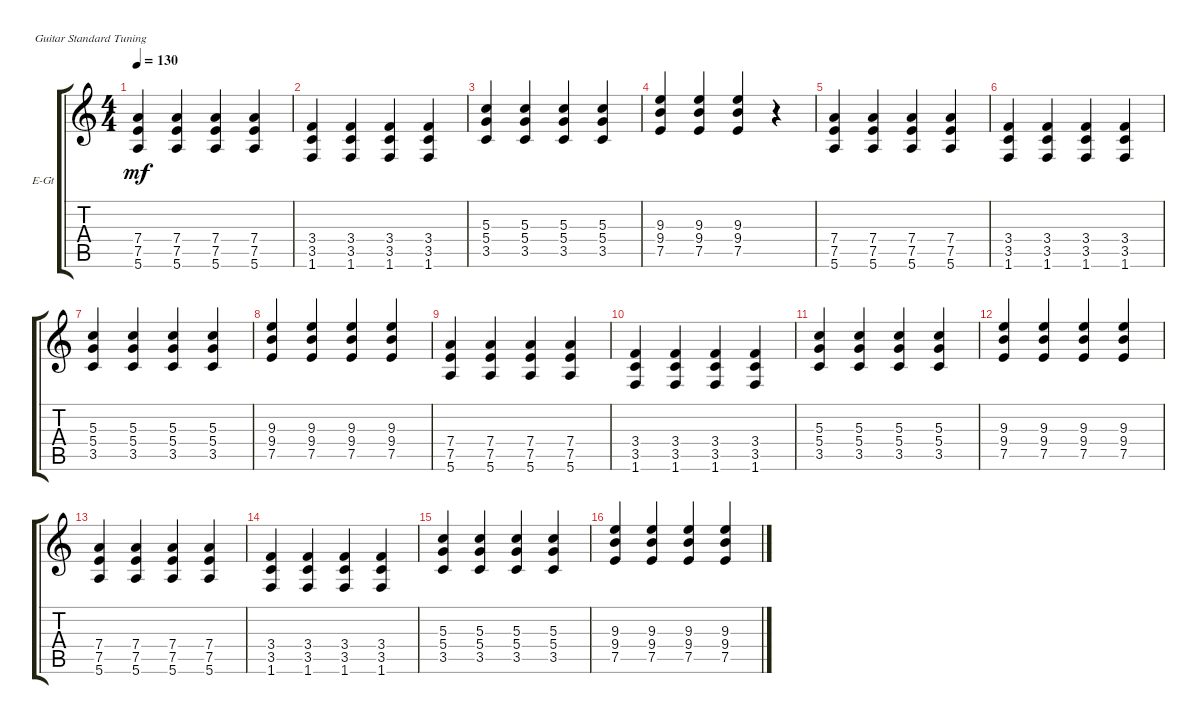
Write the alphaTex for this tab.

\defaultSystemsLayout 4
\bracketExtendMode groupsimilarinstruments
\firstSystemTrackNameOrientation horizontal
\otherSystemsTrackNameOrientation horizontal
\track ("Electric Guitar" "E-Gt") {instrument distortionguitar}
\staff {score tabs}
\tuning (E4 B3 G3 D3 A2 E2)
\ts (4 4)
\tempo 130
\clef g2
\ks c
(5.6 7.5 7.4).4{dy mf} (5.6 7.5 7.4).4 (5.6 7.5 7.4).4 (5.6 7.5 7.4).4 |
(1.6 3.5 3.4).4 (1.6 3.5 3.4).4 (1.6 3.5 3.4).4 (1.6 3.5 3.4).4 |
(3.5 5.4 5.3).4 (3.5 5.4 5.3).4 (3.5 5.4 5.3).4 (3.5 5.4 5.3).4 |
(7.5 9.4 9.3).4 (7.5 9.4 9.3).4 (7.5 9.4 9.3).4 r.4 |
(5.6 7.5 7.4).4 (5.6 7.5 7.4).4 (5.6 7.5 7.4).4 (5.6 7.5 7.4).4 |
(1.6 3.5 3.4).4 (1.6 3.5 3.4).4 (1.6 3.5 3.4).4 (1.6 3.5 3.4).4 |
(3.5 5.4 5.3).4 (3.5 5.4 5.3).4 (3.5 5.4 5.3).4 (3.5 5.4 5.3).4 |
(7.5 9.4 9.3).4 (7.5 9.4 9.3).4 (7.5 9.4 9.3).4 (7.5 9.4 9.3).4 |
(5.6 7.5 7.4).4 (5.6 7.5 7.4).4 (5.6 7.5 7.4).4 (5.6 7.5 7.4).4 |
(1.6 3.5 3.4).4 (1.6 3.5 3.4).4 (1.6 3.5 3.4).4 (1.6 3.5 3.4).4 |
(3.5 5.4 5.3).4 (3.5 5.4 5.3).4 (3.5 5.4 5.3).4 (3.5 5.4 5.3).4 |
(7.5 9.4 9.3).4 (7.5 9.4 9.3).4 (7.5 9.4 9.3).4 (7.5 9.4 9.3).4 |
(5.6 7.5 7.4).4 (5.6 7.5 7.4).4 (5.6 7.5 7.4).4 (5.6 7.5 7.4).4 |
(1.6 3.5 3.4).4 (1.6 3.5 3.4).4 (1.6 3.5 3.4).4 (1.6 3.5 3.4).4 |
(3.5 5.4 5.3).4 (3.5 5.4 5.3).4 (3.5 5.4 5.3).4 (3.5 5.4 5.3).4 |
(7.5 9.4 9.3).4 (7.5 9.4 9.3).4 (7.5 9.4 9.3).4 (7.5 9.4 9.3).4
